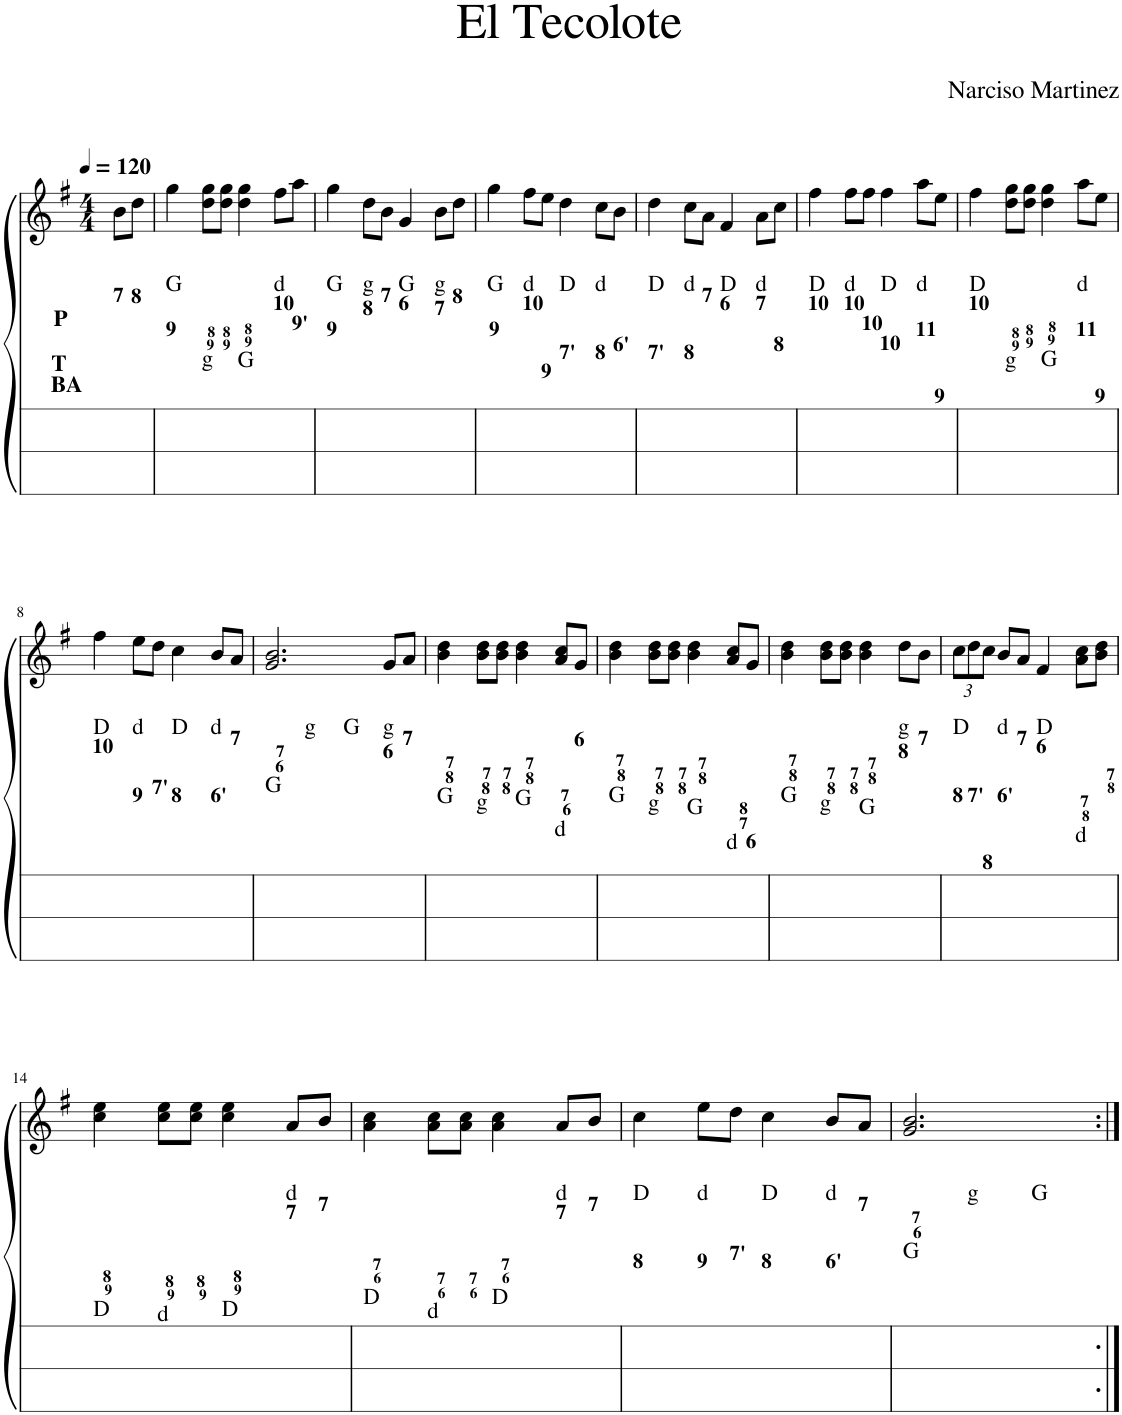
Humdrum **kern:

**kern	**kern	**harte
*part2	*part1	*part1
*staff2	*staff1	*
*I"Guitare classique [Tablature]	*I"Accordéon	*
*	*I'Acc	*
*stria3	*	*
*	*clefG2	*
*k[f#]	*k[f#]	*
*M4/4	*M4/4	*
*MM120	*MM120	*
=1	=1	=1
!	!LO:TX:b:B:t=P	!
!	!LO:TX:b:B:t=T	!
!	!LO:TX:b:B:t=BA	!
!	!LO:TX:b:t=7	!
4r	8b\L	.
!	!LO:TX:b:t=8	!
.	8dd\J	.
=2	=2	=2
!	!LO:TX:b:t=9	!
1r	4gg\	G:maj
.	8dd\<< 8gg\<<L	G:min
.	8dd\<< 8gg\<<J	.
.	4dd\<< 4gg\<<	G:maj
!	!LO:TX:b:t=10	!
.	8ff#\L	D:min
!	!LO:TX:b:t=9'	!
.	8aa\J	.
=3	=3	=3
!	!LO:TX:b:t=9	!
1r	4gg\	G:maj
!	!LO:TX:b:t=8	!
.	8dd\L	G:min
!	!LO:TX:b:t=7	!
.	8b\J	.
!	!LO:TX:b:t=6	!
.	4g/	G:maj
!	!LO:TX:b:t=7	!
.	8b\L	G:min
!	!LO:TX:b:t=8	!
.	8dd\J	.
=4	=4	=4
!	!LO:TX:b:t=9	!
1r	4gg\	G:maj
!	!LO:TX:b:t=10	!
.	8ff#\L	D:min
!	!LO:TX:b:t=9	!
.	8ee\J	.
!	!LO:TX:b:t=7'	!
.	4dd\	D:maj
!	!LO:TX:b:t=8	!
.	8cc\L	D:min
!	!LO:TX:b:t=6'	!
.	8b\J	.
=5	=5	=5
!	!LO:TX:b:t=7'	!
1r	4dd\	D:maj
!	!LO:TX:b:t=8	!
.	8cc\L	D:min
!	!LO:TX:b:t=7	!
.	8a\J	.
!	!LO:TX:b:t=6	!
.	4f#/	D:maj
!	!LO:TX:b:t=7	!
.	8a\L	D:min
!	!LO:TX:b:t=8	!
.	8cc\J	.
=6	=6	=6
!	!LO:TX:b:t=10	!
1r	4ff#\	D:maj
!	!LO:TX:b:t=10	!
.	8ff#\L	D:min
!	!LO:TX:b:t=10	!
.	8ff#\J	.
!	!LO:TX:b:t=10	!
.	4ff#\	D:maj
!	!LO:TX:b:t=11	!
.	8aa\L	D:min
!	!LO:TX:b:t=9	!
.	8ee\J	.
=7	=7	=7
!	!LO:TX:b:t=10	!
1r	4ff#\	D:maj
.	8dd\<< 8gg\<<L	G:min
.	8dd\<< 8gg\<<J	.
.	4dd\<< 4gg\<<	G:maj
!	!LO:TX:b:t=11	!
.	8aa\L	D:min
!	!LO:TX:b:t=9	!
.	8ee\J	.
!!LO:LB:g=z
=8	=8	=8
!	!LO:TX:b:t=10	!
1r	4ff#\	D:maj
!	!LO:TX:b:t=9	!
.	8ee\L	D:min
!	!LO:TX:b:t=7'	!
.	8dd\J	.
!	!LO:TX:b:t=8	!
.	4cc\	D:maj
!	!LO:TX:b:t=6'	!
.	8b/L	D:min
!	!LO:TX:b:t=7	!
.	8a/J	.
=9	=9	=9
*	*^	*
*	*	*^	*
1r	2.g/<< 2.b/<<	4ryy	2ryy	G:maj
.	.	2.ryy	.	G:min
.	.	.	2ryy	G:maj
!	!LO:TX:b:t=6	!	!	!
.	8g/L	.	.	G:min
!	!LO:TX:b:t=7	!	!	!
.	8a/J	.	.	.
*	*v	*v	*v	*
=10	=10	=10
1r	4b\<< 4dd\<<	G:maj
.	8b\<< 8dd\<<L	G:min
.	8b\<< 8dd\<<J	.
.	4b\<< 4dd\<<	G:maj
.	8a/<< 8cc/<<L	D:min
!	!LO:TX:b:t=6	!
.	8g/J	.
=11	=11	=11
1r	4b\<< 4dd\<<	G:maj
.	8b\<< 8dd\<<L	G:min
.	8b\<< 8dd\<<J	.
.	4b\<< 4dd\<<	G:maj
.	8a/<< 8cc/<<L	D:min
!	!LO:TX:b:t=6	!
.	8g/J	.
=12	=12	=12
1r	4b\<< 4dd\<<	G:maj
.	8b\<< 8dd\<<L	G:min
.	8b\<< 8dd\<<J	.
.	4b\<< 4dd\<<	G:maj
!	!LO:TX:b:t=8	!
.	8dd\L	G:min
!	!LO:TX:b:t=7	!
.	8b\J	.
=13	=13	=13
*	*Xbrackettup	*
!	!LO:TX:b:t=8	!
1r	12cc\L	D:maj
!	!LO:TX:b:t=7'	!
.	12dd\	.
!	!LO:TX:b:t=8	!
.	12cc\J	.
!	!LO:TX:b:t=6'	!
.	8b/L	D:min
!	!LO:TX:b:t=7	!
.	8a/J	.
!	!LO:TX:b:t=6	!
.	4f#/	D:maj
.	8a\<< 8cc\<<L	D:min
.	8b\<< 8dd\<<J	.
!!LO:LB:g=z
=14	=14	=14
1r	4cc\<< 4ee\<<	D:maj
.	8cc\<< 8ee\<<L	D:min
.	8cc\<< 8ee\<<J	.
.	4cc\<< 4ee\<<	D:maj
!	!LO:TX:b:t=7	!
.	8a/L	D:min
!	!LO:TX:b:t=7	!
.	8b/J	.
=15	=15	=15
1r	4a\<< 4cc\<<	D:maj
.	8a\<< 8cc\<<L	D:min
.	8a\<< 8cc\<<J	.
.	4a\<< 4cc\<<	D:maj
!	!LO:TX:b:t=7	!
.	8a/L	D:min
!	!LO:TX:b:t=7	!
.	8b/J	.
=16	=16	=16
!	!LO:TX:b:t=8	!
1r	4cc\	D:maj
!	!LO:TX:b:t=9	!
.	8ee\L	D:min
!	!LO:TX:b:t=7'	!
.	8dd\J	.
!	!LO:TX:b:t=8	!
.	4cc\	D:maj
!	!LO:TX:b:t=6'	!
.	8b/L	D:min
!	!LO:TX:b:t=7	!
.	8a/J	.
=17	=17	=17
*	*^	*
*	*	*^	*
2r	2.g/<< 2.b/<<	4ryy	2ryy	G:maj
.	.	2ryy	.	G:min
4r	.	.	4ryy	G:maj
*	*v	*v	*v	*
=:|!	=:|!	=:|!
*-	*-	*-
